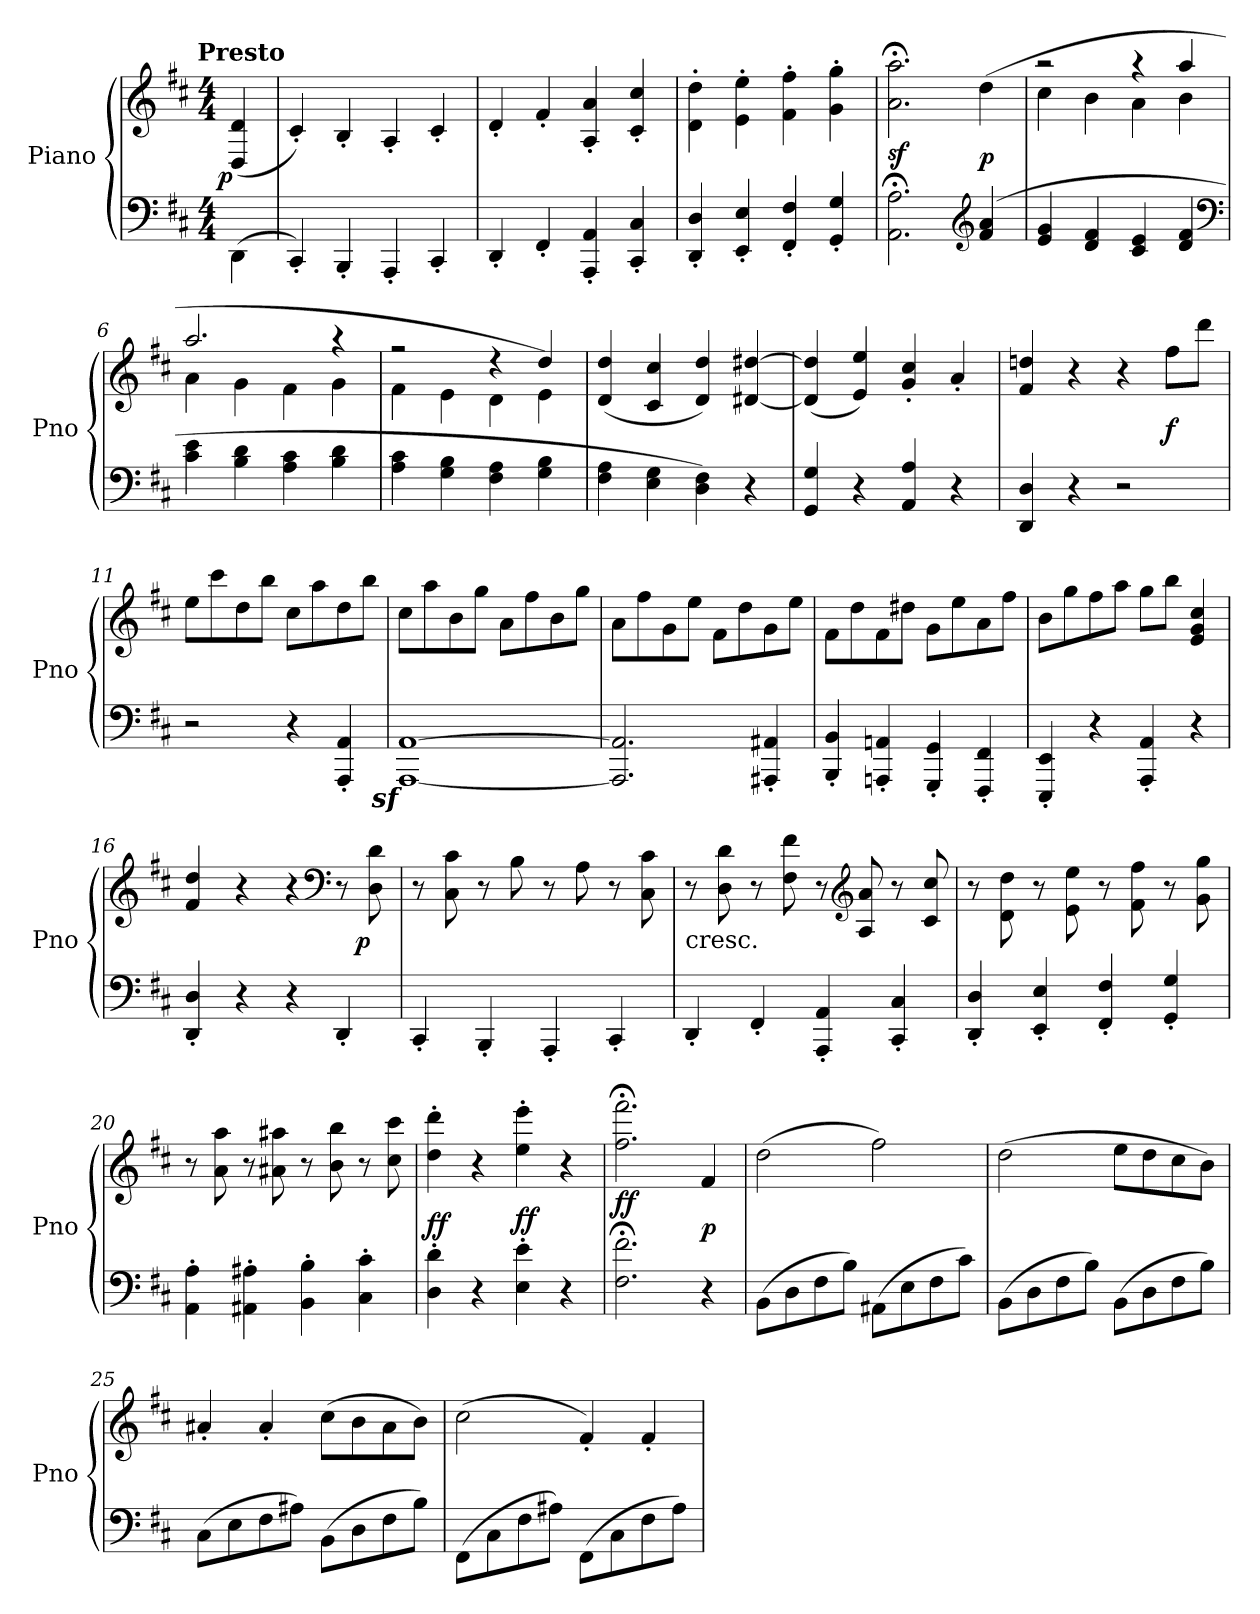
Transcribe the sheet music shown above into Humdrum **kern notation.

**kern	**kern	**dynam
*part1	*part1	*part1
*staff2	*staff1	*staff1/2
*I"Piano	*	*
*I'Pno	*	*
*clefF4	*clefG2	*
*k[f#c#]	*k[f#c#]	*
*D:	*D:	*
!!LO:TX:omd:t=Presto
*M4/4	*M4/4	*
*MM240	*MM240	*
=	=	=
!	!	!LO:DY:rj
(<4DD\	(<4D/ 4d/	p
=1	=1	=1
4CC#')	4c#')	.
4BBB'	4B'	.
4AAA'	4A'	.
4CC#'	4c#'	.
=2	=2	=2
4DD'	4d'	.
4FF#'	4f#'	.
4AAA' 4AA'	4A' 4a'	.
4CC#' 4C#'	4c#' 4cc#'	.
=3	=3	=3
4DD' 4D'	4d'\ 4dd'\	.
4EE' 4E'	4e'\ 4ee'\	.
4FF#' 4F#'	4f#' 4ff#'	.
4GG' 4G'	4g' 4gg'	.
=4	=4	=4
2.AA;< 2.A;<	2.a;< 2.aa;<	sf
*clefG2	*	*
(>4f# 4a	(<4dd	p
=5	=5	=5
*	*^	*
4e 4g	2r	4cc#	.
4d 4f#	.	4b	.
4c# 4e	4raa	4a	.
4d 4f#	4aa	4b	.
*clefF4	*	*	*
=6	=6	=6	=6
4c# 4e	2.aa	4a	.
4B 4d	.	4g	.
4A 4c#	.	4f#	.
4B 4d	4raa	4g	.
=7	=7	=7	=7
4A 4c#	2rff	4f#	.
4G 4B	.	4e	.
4F# 4A	4rdd	4d	.
4G 4B	4dd	4e)	.
*	*v	*v	*
=8	=8	=8
4F# 4A	(4d 4dd	.
4E 4G	4c# 4cc#	.
4D 4F#)	4d 4dd)	.
4r	[4d#X [4dd#X	.
=9	=9	=9
4GG 4G	(4d#] 4dd#]	.
4r	4e 4ee)	.
4AA/ 4A/	4g' 4cc#'	.
4r	4a'	.
=10	=10	=10
4DD 4D	4f# 4ddn	.
4r	4r	.
2r	4r	.
.	8ff#L	f
.	8dddJ	.
=11	=11	=11
2r	8eeL	.
.	8ccc#	.
.	8dd	.
.	8bbJ	.
4r	8cc#L	.
.	8aa	.
4AAA' 4AA'	8dd	.
.	8bbJ	.
=12	=12	=12
!LO:DY:rj	!	!
[1AAAz [1AAz	8cc#L	.
.	8aa	.
.	8b	.
.	8ggJ	.
.	8aL	.
.	8ff#	.
.	8b	.
.	8ggJ	.
=13	=13	=13
2.AAA] 2.AA]	8aL	.
.	8ff#	.
.	8g	.
.	8eeJ	.
.	8f#L	.
.	8dd	.
4AAA#X' 4AA#X'	8g	.
.	8eeJ	.
=14	=14	=14
4BBB' 4BB'	8f#\L	.
.	8dd\	.
4AAAn' 4AAn'	8f#\	.
.	8dd#X\J	.
4GGG' 4GG'	8gL	.
.	8ee	.
4FFF#' 4FF#'	8a	.
.	8ff#J	.
=15	=15	=15
4EEE' 4EE'	8bL	.
.	8gg	.
4r	8ff#	.
.	8aaJ	.
4AAA' 4AA'	8ggL	.
.	8bbJ	.
4r	4e 4g 4cc#	.
=16	=16	=16
4DD' 4D'	4f# 4dd	.
4r	4r	.
4r	4r	.
*	*clefF4	*
4DD'	8r	.
!	!	!LO:DY:rj
.	8D 8d	p
=17	=17	=17
4CC#'	8r	.
.	8C# 8c#	.
4BBB'	8r	.
.	8B	.
4AAA'	8r	.
.	8A	.
4CC#'	8r	.
.	8C# 8c#	.
=18	=18	=18
!	!LO:TX:c:t=cresc.	!
4DD'	8r	.
.	8D 8d	.
4FF#'	8r	.
.	8F# 8f#	.
4AAA' 4AA'	8r	.
*	*clefG2	*
.	8A 8a	.
4CC#' 4C#'	8r	.
.	8c# 8cc#	.
=19	=19	=19
4DD' 4D'	8r	.
.	8d\ 8dd\	.
4EE' 4E'	8r	.
.	8e\ 8ee\	.
4FF#' 4F#'	8r	.
.	8f# 8ff#	.
4GG' 4G'	8r	.
.	8g 8gg	.
=20	=20	=20
4AA' 4A'	8r	.
.	8a 8aa	.
4AA#X' 4A#X'	8r	.
.	8a#X 8aa#X	.
4BB' 4B'	8r	.
.	8b 8bb	.
4C#' 4c#'	8r	.
.	8cc# 8ccc#	.
=21	=21	=21
4D' 4d'	4dd' 4ddd'	ff
4r	4r	.
4E' 4e'	4ee' 4eee'	ff
4r	4r	.
=22	=22	=22
2.F#;< 2.f#;<	2.ff#;< 2.fff#;<	ff
4r	4f#	p
=23	=23	=23
(8BBL	(2dd	.
8D	.	.
8F#	.	.
8BJ)	.	.
(8AA#XL	2ff#)	.
8E	.	.
8F#	.	.
8c#J)	.	.
=24	=24	=24
(8BBL	(2dd	.
8D	.	.
8F#	.	.
8BJ)	.	.
(8BBL	8eeL	.
8D	8dd	.
8F#	8cc#	.
8BJ)	8bJ)	.
=25	=25	=25
(8C#L	4a#X'	.
8E	.	.
8F#	4a#'	.
8A#XJ)	.	.
(8BBL	(8cc#L	.
8D	8b	.
8F#	8a#	.
8BJ)	8bJ)	.
=26	=26	=26
(8FF#\L	(2cc#	.
8C#\	.	.
8F#\	.	.
8A#X\J)	.	.
(8FF#\L	4f#')	.
8C#\	.	.
8F#\	4f#'	.
8A#\J)	.	.
=	=	=
*-	*-	*-
